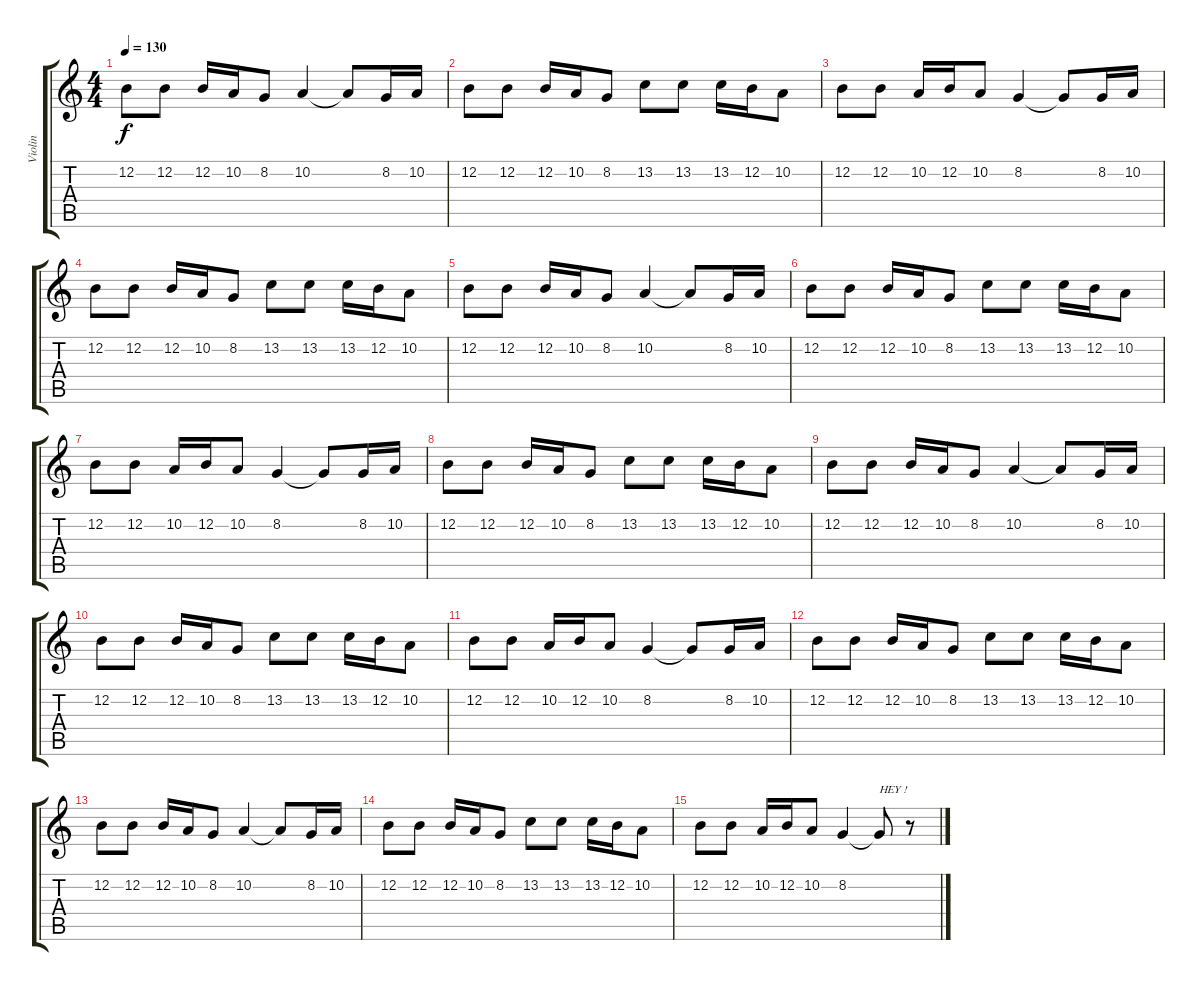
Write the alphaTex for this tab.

\track ("Violin" "Violin") {instrument violin}
\staff {score tabs}
\tuning (E4 B3 G3 D3 A2 E2) {hide}
\ts (4 4)
\tempo 130
\clef g2
\ks c
12.2.8{dy f} 12.2.8 12.2.16 10.2.16 8.2.8 10.2.4 10.2{t}.8 8.2.16 10.2.16 |
12.2.8 12.2.8 12.2.16 10.2.16 8.2.8 13.2.8 13.2.8 13.2.16 12.2.16 10.2.8 |
12.2.8 12.2.8 10.2.16 12.2.16 10.2.8 8.2.4 8.2{t}.8 8.2.16 10.2.16 |
12.2.8 12.2.8 12.2.16 10.2.16 8.2.8 13.2.8 13.2.8 13.2.16 12.2.16 10.2.8 |
12.2.8 12.2.8 12.2.16 10.2.16 8.2.8 10.2.4 10.2{t}.8 8.2.16 10.2.16 |
12.2.8 12.2.8 12.2.16 10.2.16 8.2.8 13.2.8 13.2.8 13.2.16 12.2.16 10.2.8 |
12.2.8 12.2.8 10.2.16 12.2.16 10.2.8 8.2.4 8.2{t}.8 8.2.16 10.2.16 |
12.2.8 12.2.8 12.2.16 10.2.16 8.2.8 13.2.8 13.2.8 13.2.16 12.2.16 10.2.8 |
12.2.8 12.2.8 12.2.16 10.2.16 8.2.8 10.2.4 10.2{t}.8 8.2.16 10.2.16 |
12.2.8 12.2.8 12.2.16 10.2.16 8.2.8 13.2.8 13.2.8 13.2.16 12.2.16 10.2.8 |
12.2.8 12.2.8 10.2.16 12.2.16 10.2.8 8.2.4 8.2{t}.8 8.2.16 10.2.16 |
12.2.8 12.2.8 12.2.16 10.2.16 8.2.8 13.2.8 13.2.8 13.2.16 12.2.16 10.2.8 |
12.2.8 12.2.8 12.2.16 10.2.16 8.2.8 10.2.4 10.2{t}.8 8.2.16 10.2.16 |
12.2.8 12.2.8 12.2.16 10.2.16 8.2.8 13.2.8 13.2.8 13.2.16 12.2.16 10.2.8 |
12.2.8 12.2.8 10.2.16 12.2.16 10.2.8 8.2.4 8.2{t}.8{txt "HEY !"} r.8
